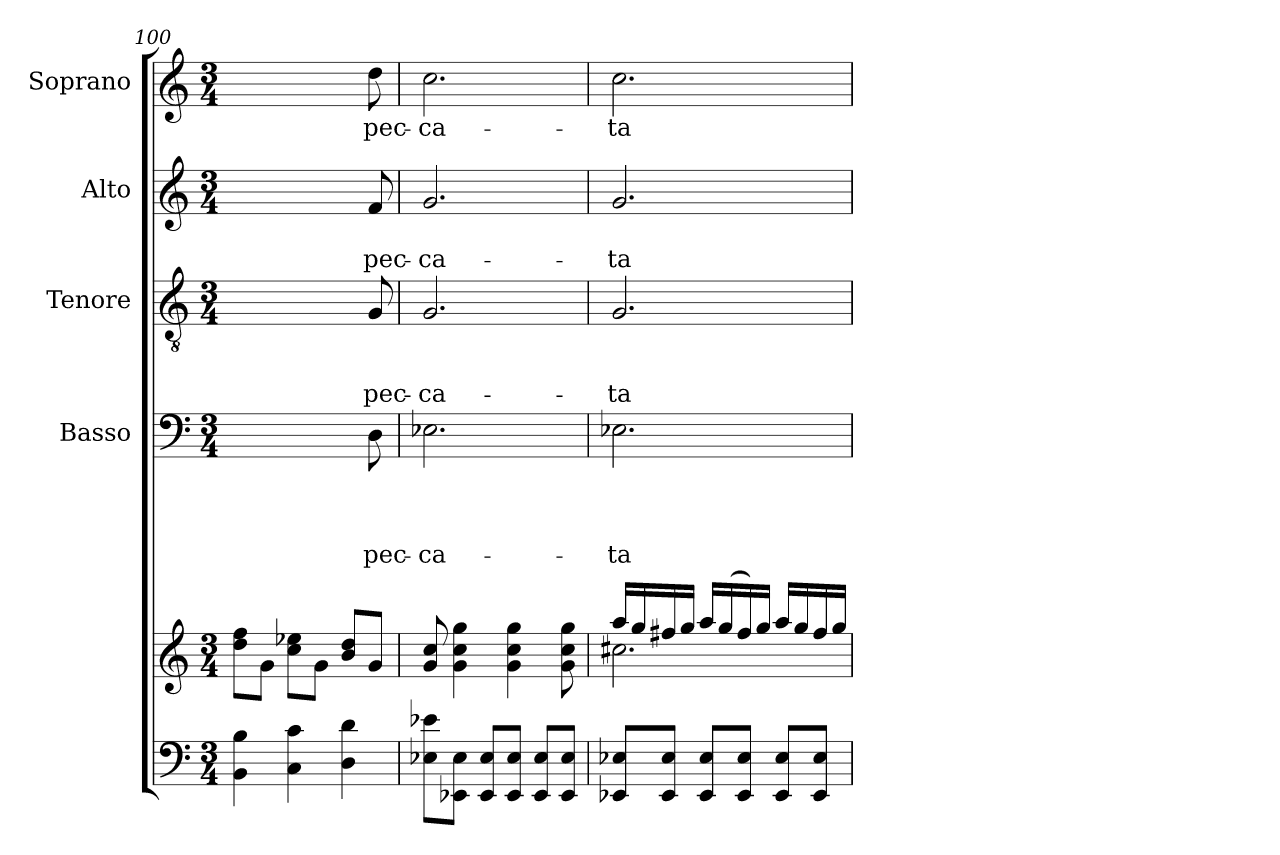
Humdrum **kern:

**kern	**kern	**kern	**text	**text	**text	**text	**kern	**text	**text	**text	**kern	**text	**text	**kern	**text
*part6	*part5	*part4	*part4	*part4	*part4	*part4	*part3	*part3	*part3	*part3	*part2	*part2	*part2	*part1	*part1
*staff6	*staff5	*staff4	*staff4	*staff4	*staff4	*staff4	*staff3	*staff3	*staff3	*staff3	*staff2	*staff2	*staff2	*staff1	*staff1
*	*	*I"Basso	*	*	*	*	*I"Tenore	*	*	*	*I"Alto	*	*	*I"Soprano	*
*clefF4	*clefG2	*clefF4	*	*	*	*	*clefGv2	*	*	*	*clefG2	*	*	*clefG2	*
*k[]	*k[]	*k[]	*	*	*	*	*k[]	*	*	*	*k[]	*	*	*k[]	*
*C:	*C:	*C:	*	*	*	*	*C:	*	*	*	*C:	*	*	*C:	*
*M3/4	*M3/4	*M3/4	*	*	*	*	*M3/4	*	*	*	*M3/4	*	*	*M3/4	*
=100	=100	=100	=100	=100	=100	=100	=100	=100	=100	=100	=100	=100	=100	=100	=100
4BB\ 4B\	8dd\ 8ff\L	2ryy	.	.	.	.	2ryy	.	.	.	2ryy	.	.	2ryy	.
.	8g\J	.	.	.	.	.	.	.	.	.	.	.	.	.	.
4C\ 4c\	8cc\ 8ee-X\L	.	.	.	.	.	.	.	.	.	.	.	.	.	.
.	8g\J	.	.	.	.	.	.	.	.	.	.	.	.	.	.
4D\ 4d\	8b/ 8dd/L	8ryy	.	.	.	.	8ryy	.	.	.	8ryy	.	.	8ryy	.
!	!	!	!	!	!	!LO:LY:b	!	!	!	!LO:LY:b	!	!	!LO:LY:b	!	!LO:LY:b
.	8g/J	8D\	.	.	.	pec-	8G/	.	.	pec-	8f/	.	pec-	8dd\	pec-
!!LO:PB:g=z
=101	=101	=101	=101	=101	=101	=101	=101	=101	=101	=101	=101	=101	=101	=101	=101
!	!	!	!	!	!	!LO:LY:b	!	!	!	!LO:LY:b	!	!	!LO:LY:b	!	!LO:LY:b
8E-X\ 8e-X\L	8g/ 8cc/	2.E-X\	.	.	.	-ca-	2.G/	.	.	-ca-	2.g/	.	-ca-	2.cc\	-ca-
8EE-X\ 8E-\J	4g\ 4cc\ 4gg\	.	.	.	.	.	.	.	.	.	.	.	.	.	.
8EE-/ 8E-/L	.	.	.	.	.	.	.	.	.	.	.	.	.	.	.
8EE-/ 8E-/J	4g\ 4cc\ 4gg\	.	.	.	.	.	.	.	.	.	.	.	.	.	.
8EE-/ 8E-/L	.	.	.	.	.	.	.	.	.	.	.	.	.	.	.
8EE-/ 8E-/J	8g\ 8cc\ 8gg\	.	.	.	.	.	.	.	.	.	.	.	.	.	.
=102	=102	=102	=102	=102	=102	=102	=102	=102	=102	=102	=102	=102	=102	=102	=102
*	*^	*	*	*	*	*	*	*	*	*	*	*	*	*	*
!	!	!	!	!	!	!	!LO:LY:b	!	!	!	!LO:LY:b	!	!	!LO:LY:b	!	!LO:LY:b
8EE-X/ 8E-X/L	16aa/LL	2.cc#X\	2.E-X\	.	.	.	-ta	2.G/	.	.	-ta	2.g/	.	-ta	2.cc\	-ta
.	16gg/	.	.	.	.	.	.	.	.	.	.	.	.	.	.	.
8EE-/ 8E-/J	16ff#X/	.	.	.	.	.	.	.	.	.	.	.	.	.	.	.
.	16gg/JJ	.	.	.	.	.	.	.	.	.	.	.	.	.	.	.
8EE-/ 8E-/L	16aa/LL	.	.	.	.	.	.	.	.	.	.	.	.	.	.	.
.	(<16gg/	.	.	.	.	.	.	.	.	.	.	.	.	.	.	.
8EE-/ 8E-/J	16ff#/)	.	.	.	.	.	.	.	.	.	.	.	.	.	.	.
.	16gg/JJ	.	.	.	.	.	.	.	.	.	.	.	.	.	.	.
8EE-/ 8E-/L	16aa/LL	.	.	.	.	.	.	.	.	.	.	.	.	.	.	.
.	16gg/	.	.	.	.	.	.	.	.	.	.	.	.	.	.	.
8EE-/ 8E-/J	16ff#/	.	.	.	.	.	.	.	.	.	.	.	.	.	.	.
.	16gg/JJ	.	.	.	.	.	.	.	.	.	.	.	.	.	.	.
*	*v	*v	*	*	*	*	*	*	*	*	*	*	*	*	*	*
=	=	=	=	=	=	=	=	=	=	=	=	=	=	=	=
*-	*-	*-	*-	*-	*-	*-	*-	*-	*-	*-	*-	*-	*-	*-	*-
